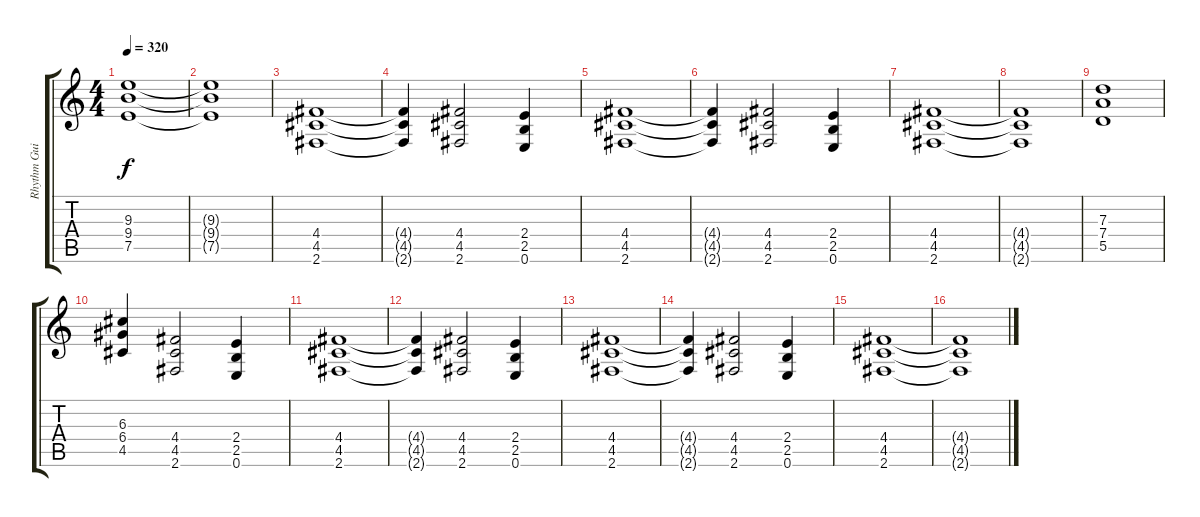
\track ("Rhythm Guitar" "Rhythm Gui") {instrument distortionguitar}
\staff {score tabs}
\tuning (E4 B3 G3 D3 A2 E2) {hide}
\ts (4 4)
\tempo 320
\clef g2
\ks c
(9.3 9.4 7.5).1{dy f} |
(9.3{t} 9.4{t} 7.5{t}).1 |
(4.4 4.5 2.6).1 |
(4.4{t} 4.5{t} 2.6{t}).4 (4.4 4.5 2.6).2 (2.4 2.5 0.6).4 |
(4.4 4.5 2.6).1 |
(4.4{t} 4.5{t} 2.6{t}).4 (4.4 4.5 2.6).2 (2.4 2.5 0.6).4 |
(4.4 4.5 2.6).1 |
(4.4{t} 4.5{t} 2.6{t}).1 |
(7.3 7.4 5.5).1 |
(6.3 6.4 4.5).4 (4.4 4.5 2.6).2 (2.4 2.5 0.6).4 |
(4.4 4.5 2.6).1 |
(4.4{t} 4.5{t} 2.6{t}).4 (4.4 4.5 2.6).2 (2.4 2.5 0.6).4 |
(4.4 4.5 2.6).1 |
(4.4{t} 4.5{t} 2.6{t}).4 (4.4 4.5 2.6).2 (2.4 2.5 0.6).4 |
(4.4 4.5 2.6).1 |
(4.4{t} 4.5{t} 2.6{t}).1
